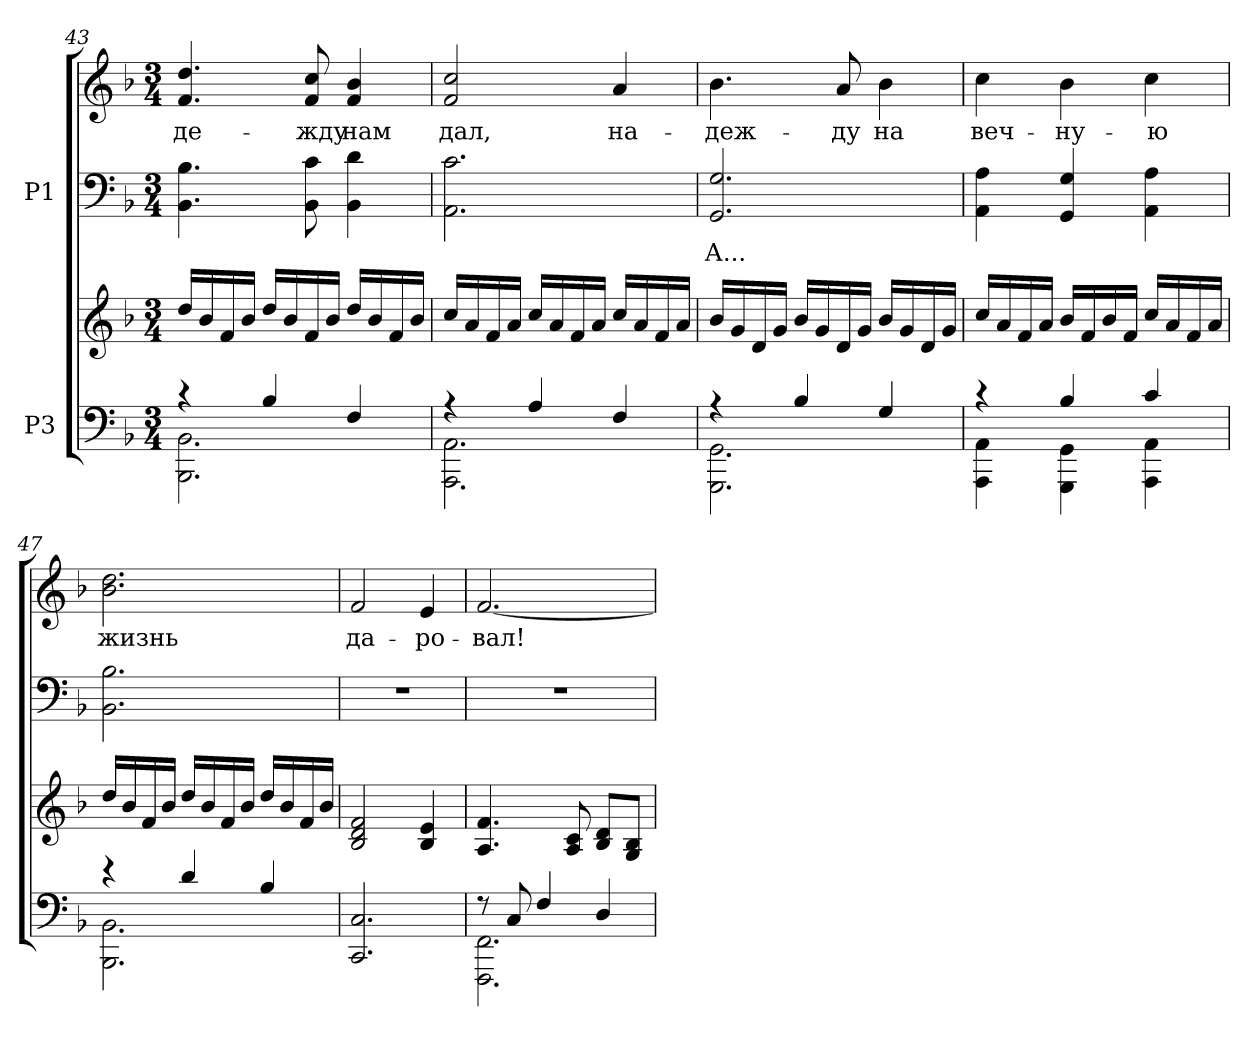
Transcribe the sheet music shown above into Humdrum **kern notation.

**kern	**kern	**kern	**text	**kern	**text
*part2	*part2	*part1	*part1	*part1	*part1
*staff4	*staff3	*staff2	*staff2	*staff1	*staff1
*I"P3	*	*I"P1	*	*	*
!!LO:PB:g=z
*clefF4	*clefG2	*clefF4	*	*clefG2	*
*k[b-]	*k[b-]	*k[b-]	*	*k[b-]	*
*F:	*F:	*F:	*	*F:	*
*M3/4	*M3/4	*M3/4	*	*M3/4	*
=43	=43	=43	=43	=43	=43
*^	*	*	*	*	*
!	!	!	!	!	!	!LO:LY:b:color=#000000
4r	2.BBB-i\ 2.BB-i	16ddi/LL	4.BB-i\ 4.B-i	.	4.fi/ 4.ddi	-де-
.	.	16b-i/	.	.	.	.
.	.	16fi/	.	.	.	.
.	.	16b-i/JJ	.	.	.	.
4B-i/	.	16ddi/LL	.	.	.	.
.	.	16b-i/	.	.	.	.
!	!	!	!	!	!	!LO:LY:b:color=#000000
.	.	16fi/	8BB-i\ 8ci	.	8fi/ 8cci	-жду
.	.	16b-i/JJ	.	.	.	.
!	!	!	!	!	!	!LO:LY:b:color=#000000
4Fi/	.	16ddi/LL	4BB-i\ 4di	.	4fi/ 4b-i	нам
.	.	16b-i/	.	.	.	.
.	.	16fi/	.	.	.	.
.	.	16b-i/JJ	.	.	.	.
=44	=44	=44	=44	=44	=44	=44
!	!	!	!	!	!	!LO:LY:b:color=#000000
4r	2.AAAi\ 2.AAi	16cci/LL	2.AAi\ 2.ci	.	2fi/ 2cci	дал,
.	.	16ai/	.	.	.	.
.	.	16fi/	.	.	.	.
.	.	16ai/JJ	.	.	.	.
4Ai/	.	16cci/LL	.	.	.	.
.	.	16ai/	.	.	.	.
.	.	16fi/	.	.	.	.
.	.	16ai/JJ	.	.	.	.
!	!	!	!	!	!	!LO:LY:b:color=#000000
4Fi/	.	16cci/LL	.	.	4ai/	на-
.	.	16ai/	.	.	.	.
.	.	16fi/	.	.	.	.
.	.	16ai/JJ	.	.	.	.
=45	=45	=45	=45	=45	=45	=45
!	!	!	!	!LO:LY:b:color=#000000	!	!
!	!	!	!	!	!	!LO:LY:b:color=#000000
4r	2.GGGi\ 2.GGi	16b-i/LL	2.GGi/ 2.Gi	А...	4.b-i\	-деж-
.	.	16gi/	.	.	.	.
.	.	16di/	.	.	.	.
.	.	16gi/JJ	.	.	.	.
4B-i/	.	16b-i/LL	.	.	.	.
.	.	16gi/	.	.	.	.
!	!	!	!	!	!	!LO:LY:b:color=#000000
.	.	16di/	.	.	8ai/	-ду
.	.	16gi/JJ	.	.	.	.
!	!	!	!	!	!	!LO:LY:b:color=#000000
4Gi/	.	16b-i/LL	.	.	4b-i\	на
.	.	16gi/	.	.	.	.
.	.	16di/	.	.	.	.
.	.	16gi/JJ	.	.	.	.
!!LO:LB:g=z
=46	=46	=46	=46	=46	=46	=46
!	!	!	!	!	!	!LO:LY:b:color=#000000
4r	4AAAi\ 4AAi	16cci/LL	4AAi\ 4Ai	.	4cci\	веч-
.	.	16ai/	.	.	.	.
.	.	16fi/	.	.	.	.
.	.	16ai/JJ	.	.	.	.
!	!	!	!	!	!	!LO:LY:b:color=#000000
4B-i/	4GGGi\ 4GGi	16b-i/LL	4GGi/ 4Gi	.	4b-i\	-ну-
.	.	16fi/	.	.	.	.
.	.	16b-i/	.	.	.	.
.	.	16fi/JJ	.	.	.	.
!	!	!	!	!	!	!LO:LY:b:color=#000000
4ci/	4AAAi\ 4AAi	16cci/LL	4AAi\ 4Ai	.	4cci\	-ю
.	.	16ai/	.	.	.	.
.	.	16fi/	.	.	.	.
.	.	16ai/JJ	.	.	.	.
=47	=47	=47	=47	=47	=47	=47
!	!	!	!	!	!	!LO:LY:b:color=#000000
4r	2.BBB-i\ 2.BB-i	16ddi/LL	2.BB-i\ 2.B-i	.	2.b-i\ 2.ddi	жизнь
.	.	16b-i/	.	.	.	.
.	.	16fi/	.	.	.	.
.	.	16b-i/JJ	.	.	.	.
4di/	.	16ddi/LL	.	.	.	.
.	.	16b-i/	.	.	.	.
.	.	16fi/	.	.	.	.
.	.	16b-i/JJ	.	.	.	.
4B-i/	.	16ddi/LL	.	.	.	.
.	.	16b-i/	.	.	.	.
.	.	16fi/	.	.	.	.
.	.	16b-i/JJ	.	.	.	.
*v	*v	*	*	*	*	*
=48	=48	=48	=48	=48	=48
!	!	!LO:N:vis=1	!	!	!
!	!	!	!	!	!LO:LY:b:color=#000000
2.CCi/ 2.Ci	2B-i/ 2di 2fi	2.r	.	2fi/	да-
!	!	!	!	!	!LO:LY:b:color=#000000
.	4B-i/ 4ei	.	.	4ei/	-ро-
=49	=49	=49	=49	=49	=49
*^	*	*	*	*	*
!	!	!	!LO:N:vis=1	!	!	!
*v	*v	*	*	*	*	*
*	*MM90	*	*	*MM90	*
*^	*	*	*	*	*
!	!	!	!	!	!	!LO:LY:b:color=#000000
8r	2.FFFi\ 2.FFi	4.Ai/ 4.fi	2.r	.	[<2.fi/	-вал!
8Ci/	.	.	.	.	.	.
4Fi/	.	.	.	.	.	.
.	.	8Ai/ 8ci	.	.	.	.
4Di/	.	8B-i/ 8diL	.	.	.	.
.	.	8Gi/ 8B-iJ	.	.	.	.
*v	*v	*	*	*	*	*
=	=	=	=	=	=
*-	*-	*-	*-	*-	*-
